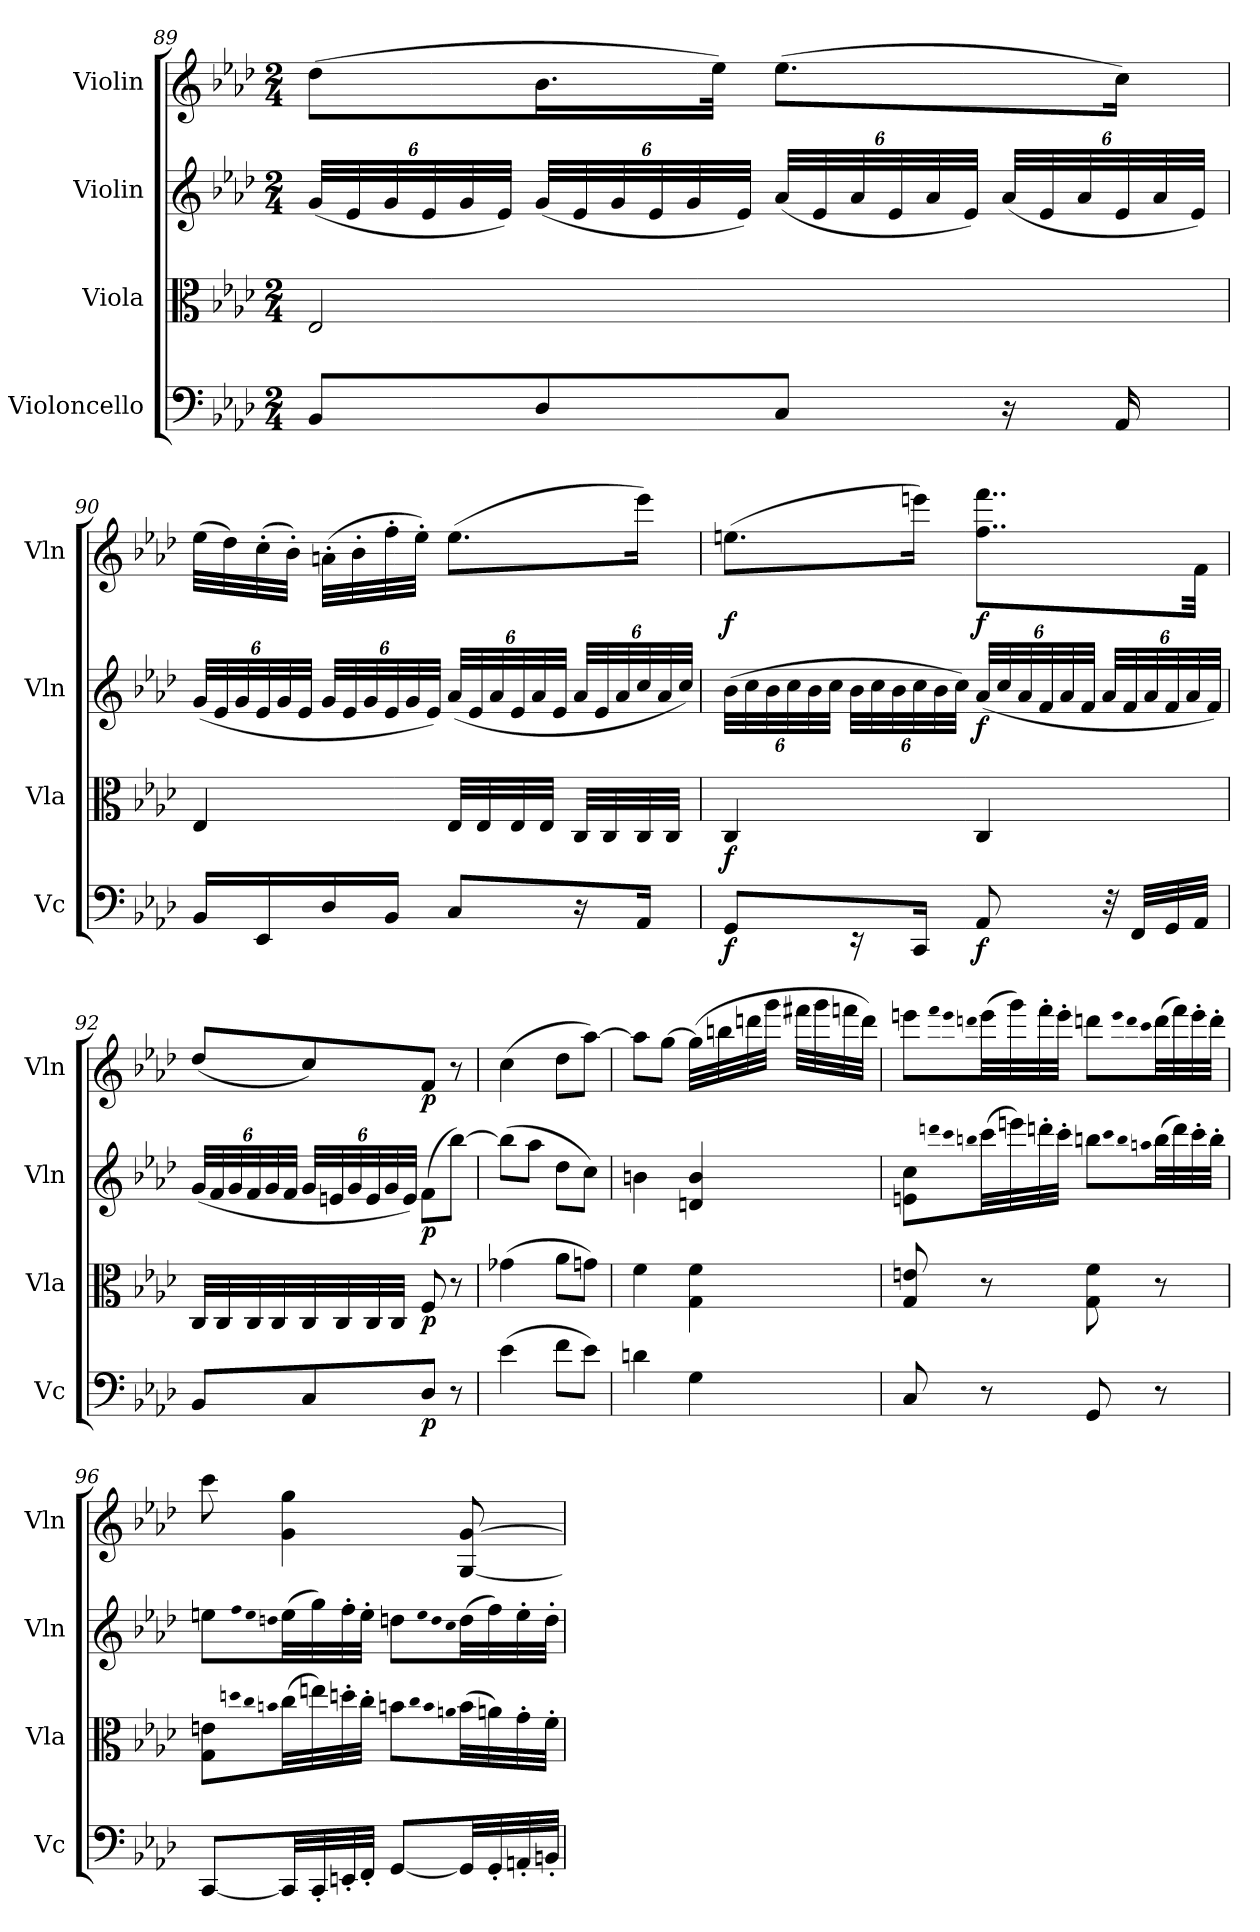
**kern	**dynam	**kern	**dynam	**kern	**dynam	**kern	**dynam
*part4	*part4	*part3	*part3	*part2	*part2	*part1	*part1
*staff4	*staff4	*staff3	*staff3	*staff2	*staff2	*staff1	*staff1
*I"Violoncello	*	*I"Viola	*	*I"Violin	*	*I"Violin	*
*I'Vc	*	*I'Vla	*	*I'Vln	*	*I'Vln	*
*clefF4	*	*clefC3	*	*clefG2	*	*clefG2	*
*k[b-e-a-d-]	*	*k[b-e-a-d-]	*	*k[b-e-a-d-]	*	*k[b-e-a-d-]	*
*f:	*	*f:	*	*f:	*	*f:	*
*M2/4	*	*M2/4	*	*M2/4	*	*M2/4	*
=89	=89	=89	=89	=89	=89	=89	=89
8BB-/L	.	2E-/	.	(48g/LLL	.	(8dd-\L	.
.	.	.	.	48e-/	.	.	.
.	.	.	.	48g/	.	.	.
.	.	.	.	48e-/	.	.	.
.	.	.	.	48g/	.	.	.
.	.	.	.	48e-/JJJ)	.	.	.
8D-/	.	.	.	(48g/LLL	.	16.b-\L	.
.	.	.	.	48e-/	.	.	.
.	.	.	.	48g/	.	.	.
.	.	.	.	48e-/	.	.	.
.	.	.	.	48g/	.	.	.
.	.	.	.	.	.	32ee-\JJk)	.
.	.	.	.	48e-/JJJ)	.	.	.
8C/J	.	.	.	(48a-/LLL	.	(8.ee-\L	.
.	.	.	.	48e-/	.	.	.
.	.	.	.	48a-/	.	.	.
.	.	.	.	48e-/	.	.	.
.	.	.	.	48a-/	.	.	.
.	.	.	.	48e-/JJJ)	.	.	.
16r	.	.	.	(48a-/LLL	.	.	.
.	.	.	.	48e-/	.	.	.
.	.	.	.	48a-/	.	.	.
16AA-/	.	.	.	48e-/	.	16cc\Jk)	.
.	.	.	.	48a-/	.	.	.
.	.	.	.	48e-/JJJ)	.	.	.
=90	=90	=90	=90	=90	=90	=90	=90
16BB-/LL	.	4E-/	.	(48g/LLL	.	(32ee-\LLL	.
.	.	.	.	48e-/	.	.	.
.	.	.	.	.	.	32dd-\)	.
.	.	.	.	48g/	.	.	.
16EE-/	.	.	.	48e-/	.	(32cc'\	.
.	.	.	.	48g/	.	.	.
.	.	.	.	.	.	32b-'\JJJ)	.
.	.	.	.	48e-/JJJ	.	.	.
16D-/	.	.	.	48g/LLL	.	(32an'\LLL	.
.	.	.	.	48e-/	.	.	.
.	.	.	.	.	.	32b-'\	.
.	.	.	.	48g/	.	.	.
16BB-/JJ	.	.	.	48e-/	.	32ff'\	.
.	.	.	.	48g/	.	.	.
.	.	.	.	.	.	32ee-'\JJJ)	.
.	.	.	.	48e-/JJJ)	.	.	.
8C/L	.	32E-/LLL	.	(48a-/LLL	.	(8.ee-\L	.
.	.	.	.	48e-/	.	.	.
.	.	32E-/	.	.	.	.	.
.	.	.	.	48a-/	.	.	.
.	.	32E-/	.	48e-/	.	.	.
.	.	.	.	48a-/	.	.	.
.	.	32E-/JJJ	.	.	.	.	.
.	.	.	.	48e-/JJJ	.	.	.
16r	.	32C/LLL	.	48a-/LLL	.	.	.
.	.	.	.	48e-/	.	.	.
.	.	32C/	.	.	.	.	.
.	.	.	.	48a-/	.	.	.
16AA-/Jk	.	32C/	.	48cc/	.	16eee-\Jk)	.
.	.	.	.	48a-/	.	.	.
.	.	32C/JJJ	.	.	.	.	.
.	.	.	.	48cc/JJJ)	.	.	.
=91	=91	=91	=91	=91	=91	=91	=91
8GG/L	f	4C/	f	(48b-\LLL	.	(8.een\L	f
.	.	.	.	48cc\	.	.	.
.	.	.	.	48b-\	.	.	.
.	.	.	.	48cc\	.	.	.
.	.	.	.	48b-\	.	.	.
.	.	.	.	48cc\JJJ	.	.	.
16r	.	.	.	48b-\LLL	.	.	.
.	.	.	.	48cc\	.	.	.
.	.	.	.	48b-\	.	.	.
16CC/Jk	.	.	.	48cc\	.	16eeen\Jk)	.
.	.	.	.	48b-\	.	.	.
.	.	.	.	48cc\JJJ)	.	.	.
8AA-/	f	4C/	.	(48a-/LLL	f	8..ff\ 8..fff\L	f
.	.	.	.	48cc/	.	.	.
.	.	.	.	48a-/	.	.	.
.	.	.	.	48f/	.	.	.
.	.	.	.	48a-/	.	.	.
.	.	.	.	48f/JJJ	.	.	.
32r	.	.	.	48a-/LLL	.	.	.
.	.	.	.	48f/	.	.	.
32FF/LLL	.	.	.	.	.	.	.
.	.	.	.	48a-/	.	.	.
32GG/	.	.	.	48f/	.	.	.
.	.	.	.	48a-/	.	.	.
32AA-/JJJ	.	.	.	.	.	32f\Jkk	.
.	.	.	.	48f/JJJ)	.	.	.
=92	=92	=92	=92	=92	=92	=92	=92
8BB-/L	.	32C/LLL	.	(48g/LLL	.	(8dd-/L	.
.	.	.	.	48f/	.	.	.
.	.	32C/	.	.	.	.	.
.	.	.	.	48g/	.	.	.
.	.	32C/	.	48f/	.	.	.
.	.	.	.	48g/	.	.	.
.	.	32C/	.	.	.	.	.
.	.	.	.	48f/JJJ	.	.	.
8C/	.	32C/	.	48g/LLL	.	8cc/)	.
.	.	.	.	48en/	.	.	.
.	.	32C/	.	.	.	.	.
.	.	.	.	48g/	.	.	.
.	.	32C/	.	48e/	.	.	.
.	.	.	.	48g/	.	.	.
.	.	32C/JJJ	.	.	.	.	.
.	.	.	.	48e/JJJ)	.	.	.
8D-/J	p	8F/	p	(8f\L	p	8f/J	p
8r	.	8r	.	[8bb-\J)	.	8r	.
=93	=93	=93	=93	=93	=93	=93	=93
(4e-\	.	(4g-X\	.	(8bb-\L]	.	(4cc\	.
.	.	.	.	8aa-\J	.	.	.
8f\L	.	8a-\L	.	8dd-\L	.	8dd-\L	.
8e-\J)	.	8gn\J)	.	8cc\J)	.	[8aa-\J)	.
=94	=94	=94	=94	=94	=94	=94	=94
4dn\	.	4f\	.	4bn\	.	8aa-\L]	.
.	.	.	.	.	.	[8gg\J	.
4G\	.	4G\ 4f\	.	4dn/ 4b/	.	(32gg\LLL]	.
.	.	.	.	.	.	32bbn\	.
.	.	.	.	.	.	32dddn\	.
.	.	.	.	.	.	32ggg\JJJ	.
.	.	.	.	.	.	32fff#X\LLL	.
.	.	.	.	.	.	32ggg\	.
.	.	.	.	.	.	32fffn\	.
.	.	.	.	.	.	32ddd\JJJ)	.
=95	=95	=95	=95	=95	=95	=95	=95
8C/	.	8G/ 8en/	.	8en\ 8cc\L	.	8eeen\L	.
.	.	.	.	qdddn	.	qfff	.
.	.	.	.	qccc	.	qeee	.
.	.	.	.	qbbn	.	qdddn	.
8r	.	8r	.	(32ccc\LL	.	(32eee\LL	.
.	.	.	.	32eeen\)	.	32ggg\)	.
.	.	.	.	32dddn'\	.	32fff'\	.
.	.	.	.	32ccc'\JJJ	.	32eee'\JJJ	.
8GG/	.	8G\ 8f\	.	8bbn\L	.	8dddn\L	.
.	.	.	.	qccc	.	qeee	.
.	.	.	.	qbb	.	qddd	.
.	.	.	.	qaan	.	qccc	.
8r	.	8r	.	(32bb\LL	.	(32ddd\LL	.
.	.	.	.	32ddd\)	.	32fff\)	.
.	.	.	.	32ccc'\	.	32eee'\	.
.	.	.	.	32bb'\JJJ	.	32ddd'\JJJ	.
=96	=96	=96	=96	=96	=96	=96	=96
[8CC/L	.	8G\ 8en\L	.	8een\L	.	8ccc\	.
.	.	qddn	.	qff	.	.	.
.	.	qcc	.	qee	.	.	.
.	.	qbn	.	qddn	.	.	.
32CC/LL]	.	(32cc\LL	.	(32ee\LL	.	4g\ 4gg\	.
32CC'/	.	32een\)	.	32gg\)	.	.	.
32EEn'/	.	32ddn'\	.	32ff'\	.	.	.
32FF'/JJJ	.	32cc'\JJJ	.	32ee'\JJJ	.	.	.
[8GG/L	.	8bn\L	.	8ddn\L	.	.	.
.	.	qcc	.	qee	.	.	.
.	.	qb	.	qdd	.	.	.
.	.	qan	.	qcc	.	.	.
32GG/LL]	.	(32b\LL	.	(32dd\LL	.	[8G/ [8g/	.
32GG'/	.	32an\)	.	32ff\)	.	.	.
32AAn'/	.	32g'\	.	32ee'\	.	.	.
32BBn'/JJJ	.	32f'\JJJ	.	32dd'\JJJ	.	.	.
=	=	=	=	=	=	=	=
*-	*-	*-	*-	*-	*-	*-	*-
